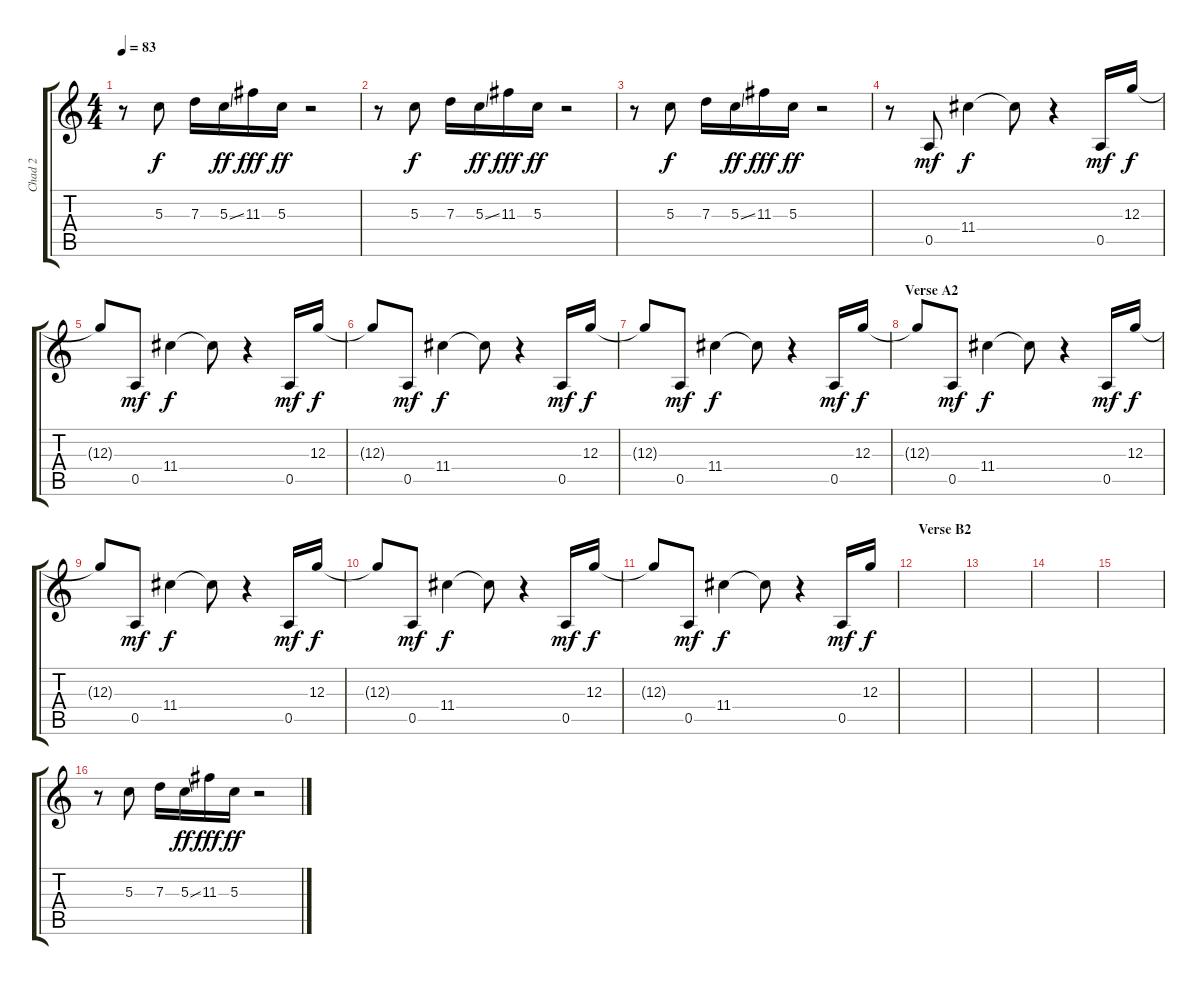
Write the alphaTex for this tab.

\track ("Chad 2" "Chad 2") {instrument electricguitarjazz}
\staff {score tabs}
\tuning (E4 B3 G3 D3 A2 E2) {hide}
\ts (4 4)
\tempo 83
\clef g2
\ks c
r.8{dy f volume 16 balance 12 instrument acousticguitarsteel} 5.3.8 7.3.16 5.3{ss}.16{dy ff} 11.3.16{dy fff} 5.3.16{dy ff} r.2 |
r.8{volume 16 balance 12 instrument acousticguitarsteel} 5.3.8{dy f} 7.3.16 5.3{ss}.16{dy ff} 11.3.16{dy fff} 5.3.16{dy ff} r.2 |
r.8{volume 16 balance 12 instrument acousticguitarsteel} 5.3.8{dy f} 7.3.16 5.3{ss}.16{dy ff} 11.3.16{dy fff} 5.3.16{dy ff} r.2 |
\section ("" "")
r.8{instrument electricguitarjazz} 0.5.8{dy mf} 11.4.4{dy f} 11.4{t}.8 r.4 0.5.16{dy mf} 12.3.16{dy f} |
12.3{t}.8 0.5.8{dy mf} 11.4.4{dy f} 11.4{t}.8 r.4 0.5.16{dy mf} 12.3.16{dy f} |
12.3{t}.8 0.5.8{dy mf} 11.4.4{dy f} 11.4{t}.8 r.4 0.5.16{dy mf} 12.3.16{dy f} |
12.3{t}.8 0.5.8{dy mf} 11.4.4{dy f} 11.4{t}.8 r.4 0.5.16{dy mf} 12.3.16{dy f} |
\section ("" "Verse A2")
12.3{t}.8 0.5.8{dy mf} 11.4.4{dy f} 11.4{t}.8 r.4 0.5.16{dy mf} 12.3.16{dy f} |
12.3{t}.8 0.5.8{dy mf} 11.4.4{dy f} 11.4{t}.8 r.4 0.5.16{dy mf} 12.3.16{dy f} |
12.3{t}.8 0.5.8{dy mf} 11.4.4{dy f} 11.4{t}.8 r.4 0.5.16{dy mf} 12.3.16{dy f} |
12.3{t}.8 0.5.8{dy mf} 11.4.4{dy f} 11.4{t}.8 r.4 0.5.16{dy mf} 12.3.16{dy f} |
\section ("" "Verse B2")
|
|
|
|
r.8{volume 16 balance 12 instrument acousticguitarsteel} 5.3.8 7.3.16 5.3{ss}.16{dy ff} 11.3.16{dy fff} 5.3.16{dy ff} r.2
